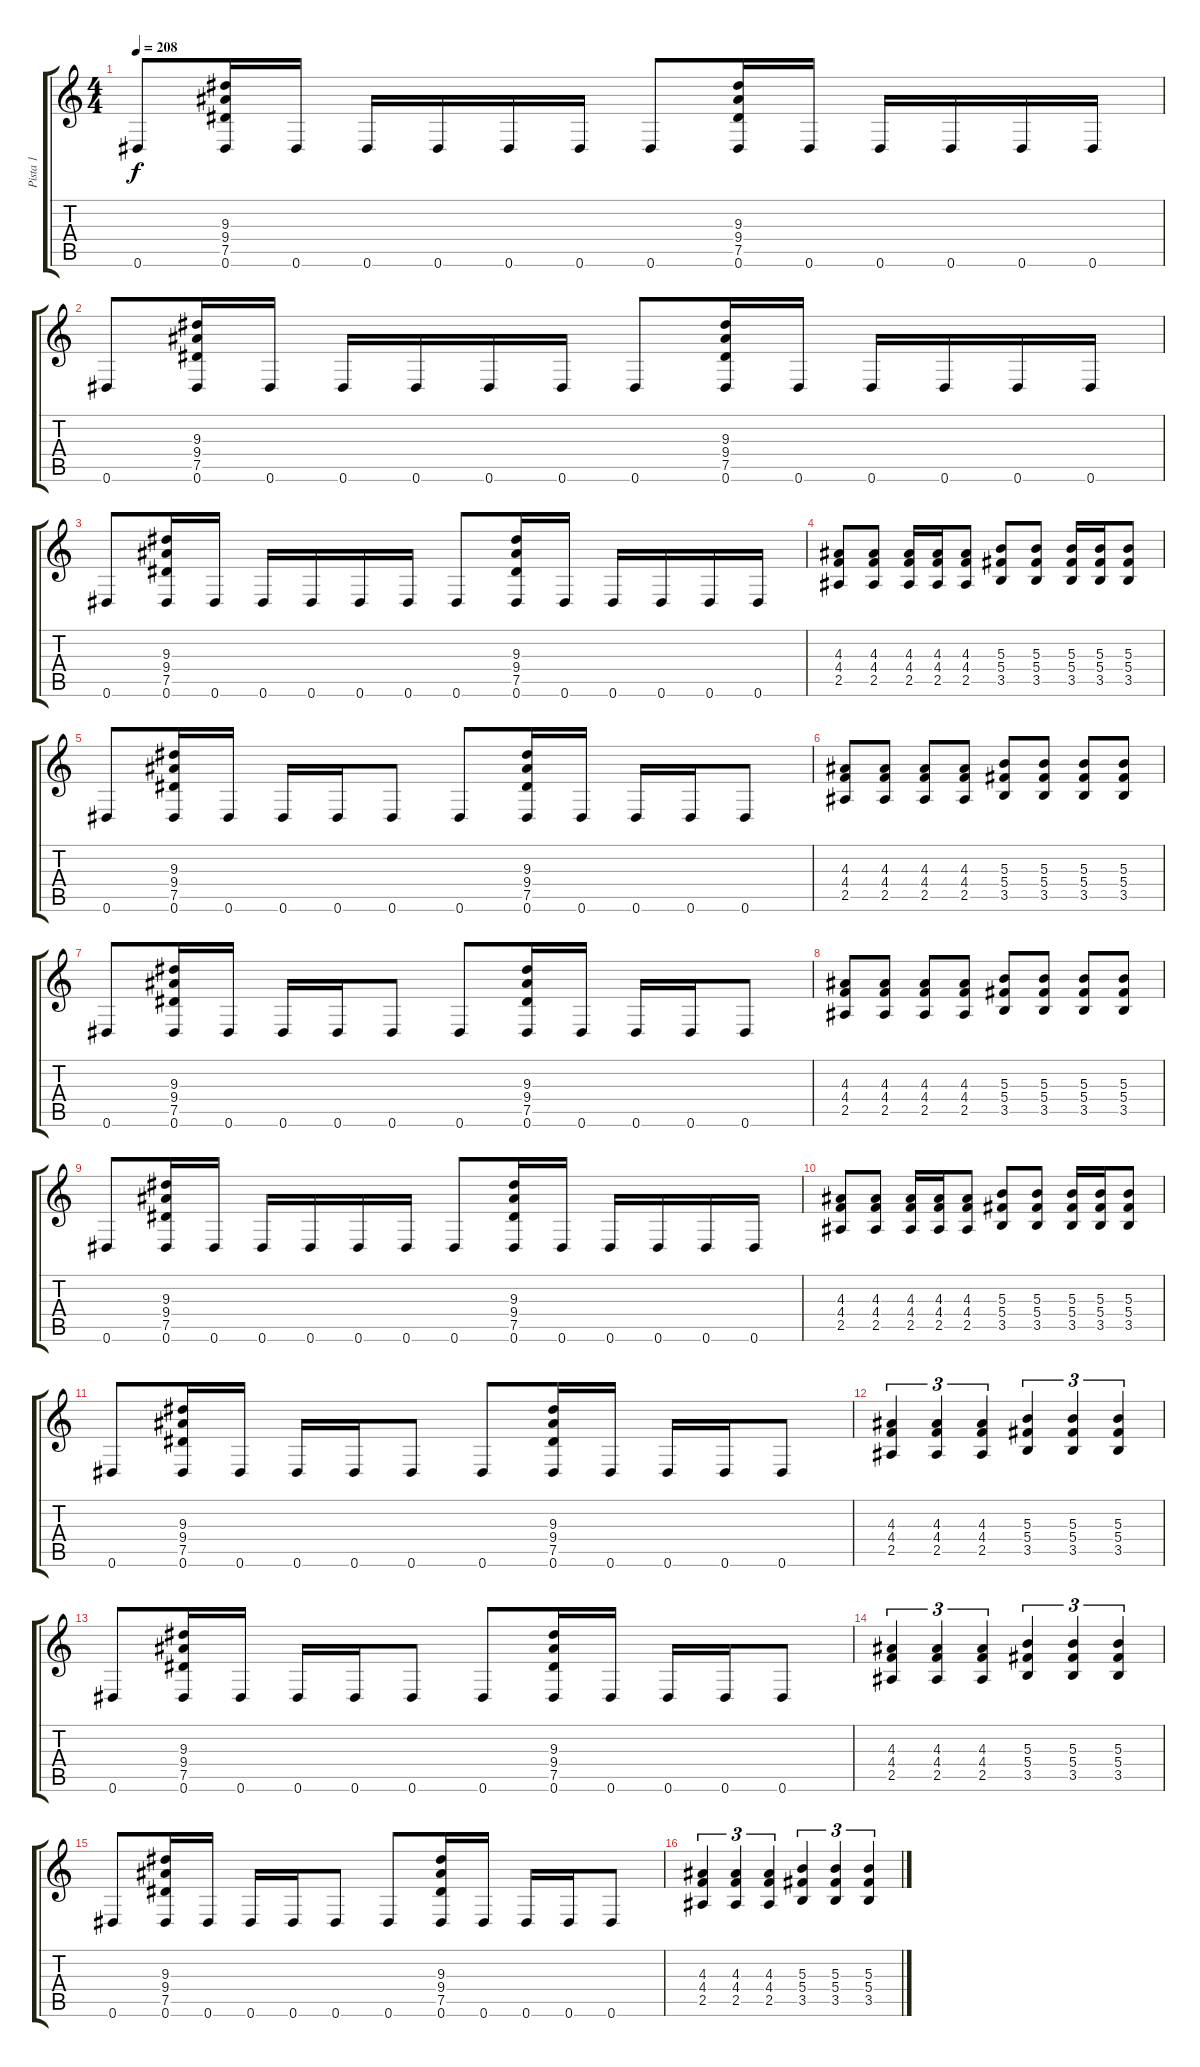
\track ("Pista 1" "Pista 1") {instrument overdrivenguitar}
\staff {score tabs}
\tuning (Eb4 Bb3 Gb3 Db3 Ab2 Eb2) {hide}
\ts (4 4)
\tempo 208
\clef g2
\ks c
0.6.8{dy f} (9.3 9.4 7.5 0.6).16 0.6.16 0.6.16 0.6.16 0.6.16 0.6.16 0.6.8 (9.3 9.4 7.5 0.6).16 0.6.16 0.6.16 0.6.16 0.6.16 0.6.16 |
0.6.8 (9.3 9.4 7.5 0.6).16 0.6.16 0.6.16 0.6.16 0.6.16 0.6.16 0.6.8 (9.3 9.4 7.5 0.6).16 0.6.16 0.6.16 0.6.16 0.6.16 0.6.16 |
0.6.8 (9.3 9.4 7.5 0.6).16 0.6.16 0.6.16 0.6.16 0.6.16 0.6.16 0.6.8 (9.3 9.4 7.5 0.6).16 0.6.16 0.6.16 0.6.16 0.6.16 0.6.16 |
(4.3 4.4 2.5).8 (4.3 4.4 2.5).8 (4.3 4.4 2.5).16 (4.3 4.4 2.5).16 (4.3 4.4 2.5).8 (5.3 5.4 3.5).8 (5.3 5.4 3.5).8 (5.3 5.4 3.5).16 (5.3 5.4 3.5).16 (5.3 5.4 3.5).8 |
0.6.8 (9.3 9.4 7.5 0.6).16 0.6.16 0.6.16 0.6.16 0.6.8 0.6.8 (9.3 9.4 7.5 0.6).16 0.6.16 0.6.16 0.6.16 0.6.8 |
(4.3 4.4 2.5).8 (4.3 4.4 2.5).8 (4.3 4.4 2.5).8 (4.3 4.4 2.5).8 (5.3 5.4 3.5).8 (5.3 5.4 3.5).8 (5.3 5.4 3.5).8 (5.3 5.4 3.5).8 |
0.6.8 (9.3 9.4 7.5 0.6).16 0.6.16 0.6.16 0.6.16 0.6.8 0.6.8 (9.3 9.4 7.5 0.6).16 0.6.16 0.6.16 0.6.16 0.6.8 |
(4.3 4.4 2.5).8 (4.3 4.4 2.5).8 (4.3 4.4 2.5).8 (4.3 4.4 2.5).8 (5.3 5.4 3.5).8 (5.3 5.4 3.5).8 (5.3 5.4 3.5).8 (5.3 5.4 3.5).8 |
0.6.8 (9.3 9.4 7.5 0.6).16 0.6.16 0.6.16 0.6.16 0.6.16 0.6.16 0.6.8 (9.3 9.4 7.5 0.6).16 0.6.16 0.6.16 0.6.16 0.6.16 0.6.16 |
(4.3 4.4 2.5).8 (4.3 4.4 2.5).8 (4.3 4.4 2.5).16 (4.3 4.4 2.5).16 (4.3 4.4 2.5).8 (5.3 5.4 3.5).8 (5.3 5.4 3.5).8 (5.3 5.4 3.5).16 (5.3 5.4 3.5).16 (5.3 5.4 3.5).8 |
0.6.8 (9.3 9.4 7.5 0.6).16 0.6.16 0.6.16 0.6.16 0.6.8 0.6.8 (9.3 9.4 7.5 0.6).16 0.6.16 0.6.16 0.6.16 0.6.8 |
(4.3 4.4 2.5).4{tu (3 2)} (4.3 4.4 2.5).4{tu (3 2)} (4.3 4.4 2.5).4{tu (3 2)} (5.3 5.4 3.5).4{tu (3 2)} (5.3 5.4 3.5).4{tu (3 2)} (5.3 5.4 3.5).4{tu (3 2)} |
0.6.8 (9.3 9.4 7.5 0.6).16 0.6.16 0.6.16 0.6.16 0.6.8 0.6.8 (9.3 9.4 7.5 0.6).16 0.6.16 0.6.16 0.6.16 0.6.8 |
(4.3 4.4 2.5).4{tu (3 2)} (4.3 4.4 2.5).4{tu (3 2)} (4.3 4.4 2.5).4{tu (3 2)} (5.3 5.4 3.5).4{tu (3 2)} (5.3 5.4 3.5).4{tu (3 2)} (5.3 5.4 3.5).4{tu (3 2)} |
0.6.8 (9.3 9.4 7.5 0.6).16 0.6.16 0.6.16 0.6.16 0.6.8 0.6.8 (9.3 9.4 7.5 0.6).16 0.6.16 0.6.16 0.6.16 0.6.8 |
(4.3 4.4 2.5).4{tu (3 2)} (4.3 4.4 2.5).4{tu (3 2)} (4.3 4.4 2.5).4{tu (3 2)} (5.3 5.4 3.5).4{tu (3 2)} (5.3 5.4 3.5).4{tu (3 2)} (5.3 5.4 3.5).4{tu (3 2)}
